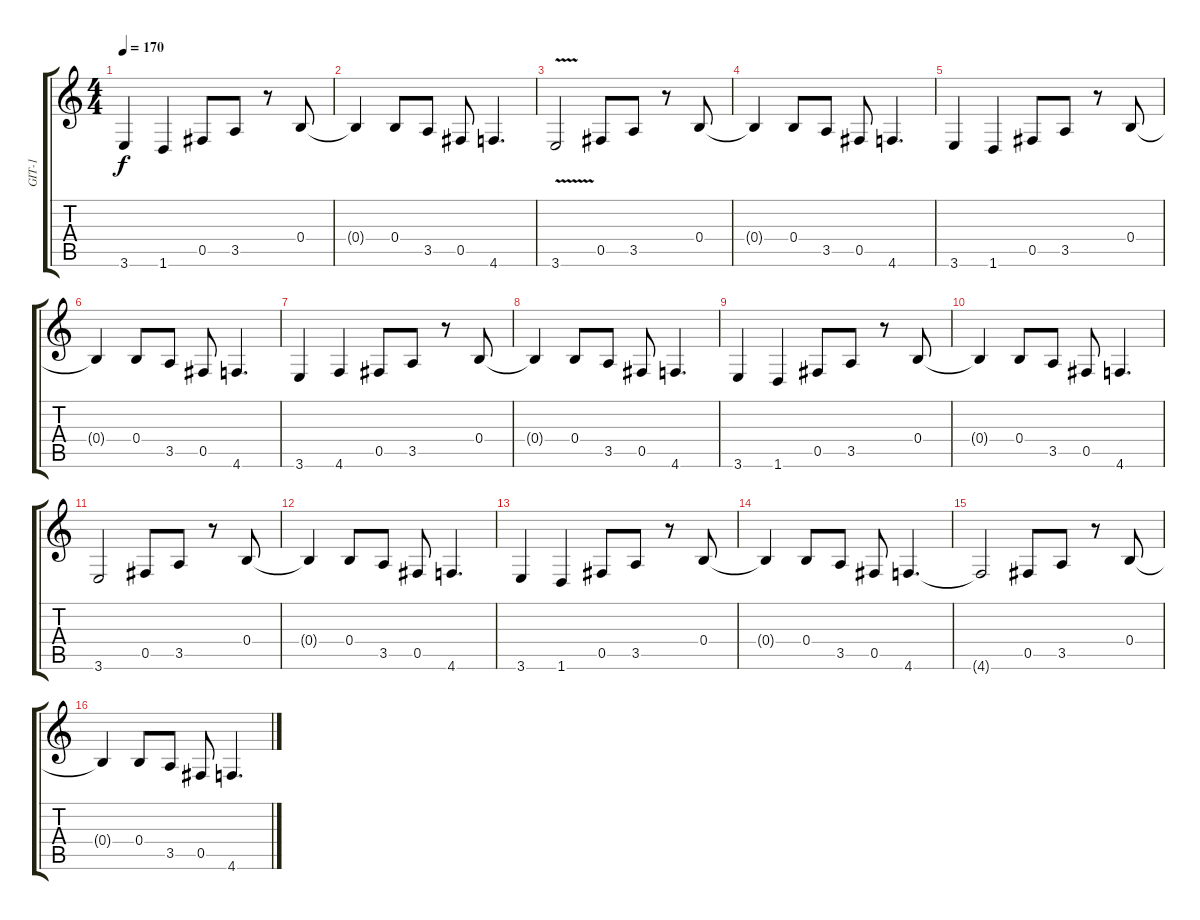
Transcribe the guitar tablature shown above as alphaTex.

\track ("GIT-1" "GIT-1") {instrument distortionguitar}
\staff {score tabs}
\tuning (Db4 Ab3 E3 B2 Gb2 Db2) {hide}
\ts (4 4)
\tempo 170
\clef g2
\ks c
3.6.4{dy f} 1.6.4 0.5.8 3.5.8 r.8 0.4.8 |
0.4{t}.4 0.4.8 3.5.8 0.5.8 4.6.4{d} |
3.6{v}.2 0.5.8 3.5.8 r.8 0.4.8 |
0.4{t}.4 0.4.8 3.5.8 0.5.8 4.6.4{d} |
3.6.4 1.6.4 0.5.8 3.5.8 r.8 0.4.8 |
0.4{t}.4 0.4.8 3.5.8 0.5.8 4.6.4{d} |
3.6.4 4.6.4 0.5.8 3.5.8 r.8 0.4.8 |
0.4{t}.4 0.4.8 3.5.8 0.5.8 4.6.4{d} |
3.6.4 1.6.4 0.5.8 3.5.8 r.8 0.4.8 |
0.4{t}.4 0.4.8 3.5.8 0.5.8 4.6.4{d} |
3.6.2 0.5.8 3.5.8 r.8 0.4.8 |
0.4{t}.4 0.4.8 3.5.8 0.5.8 4.6.4{d} |
3.6.4 1.6.4 0.5.8 3.5.8 r.8 0.4.8 |
0.4{t}.4 0.4.8 3.5.8 0.5.8 4.6.4{d} |
4.6{t}.2 0.5.8 3.5.8 r.8 0.4.8 |
0.4{t}.4 0.4.8 3.5.8 0.5.8 4.6.4{d}
